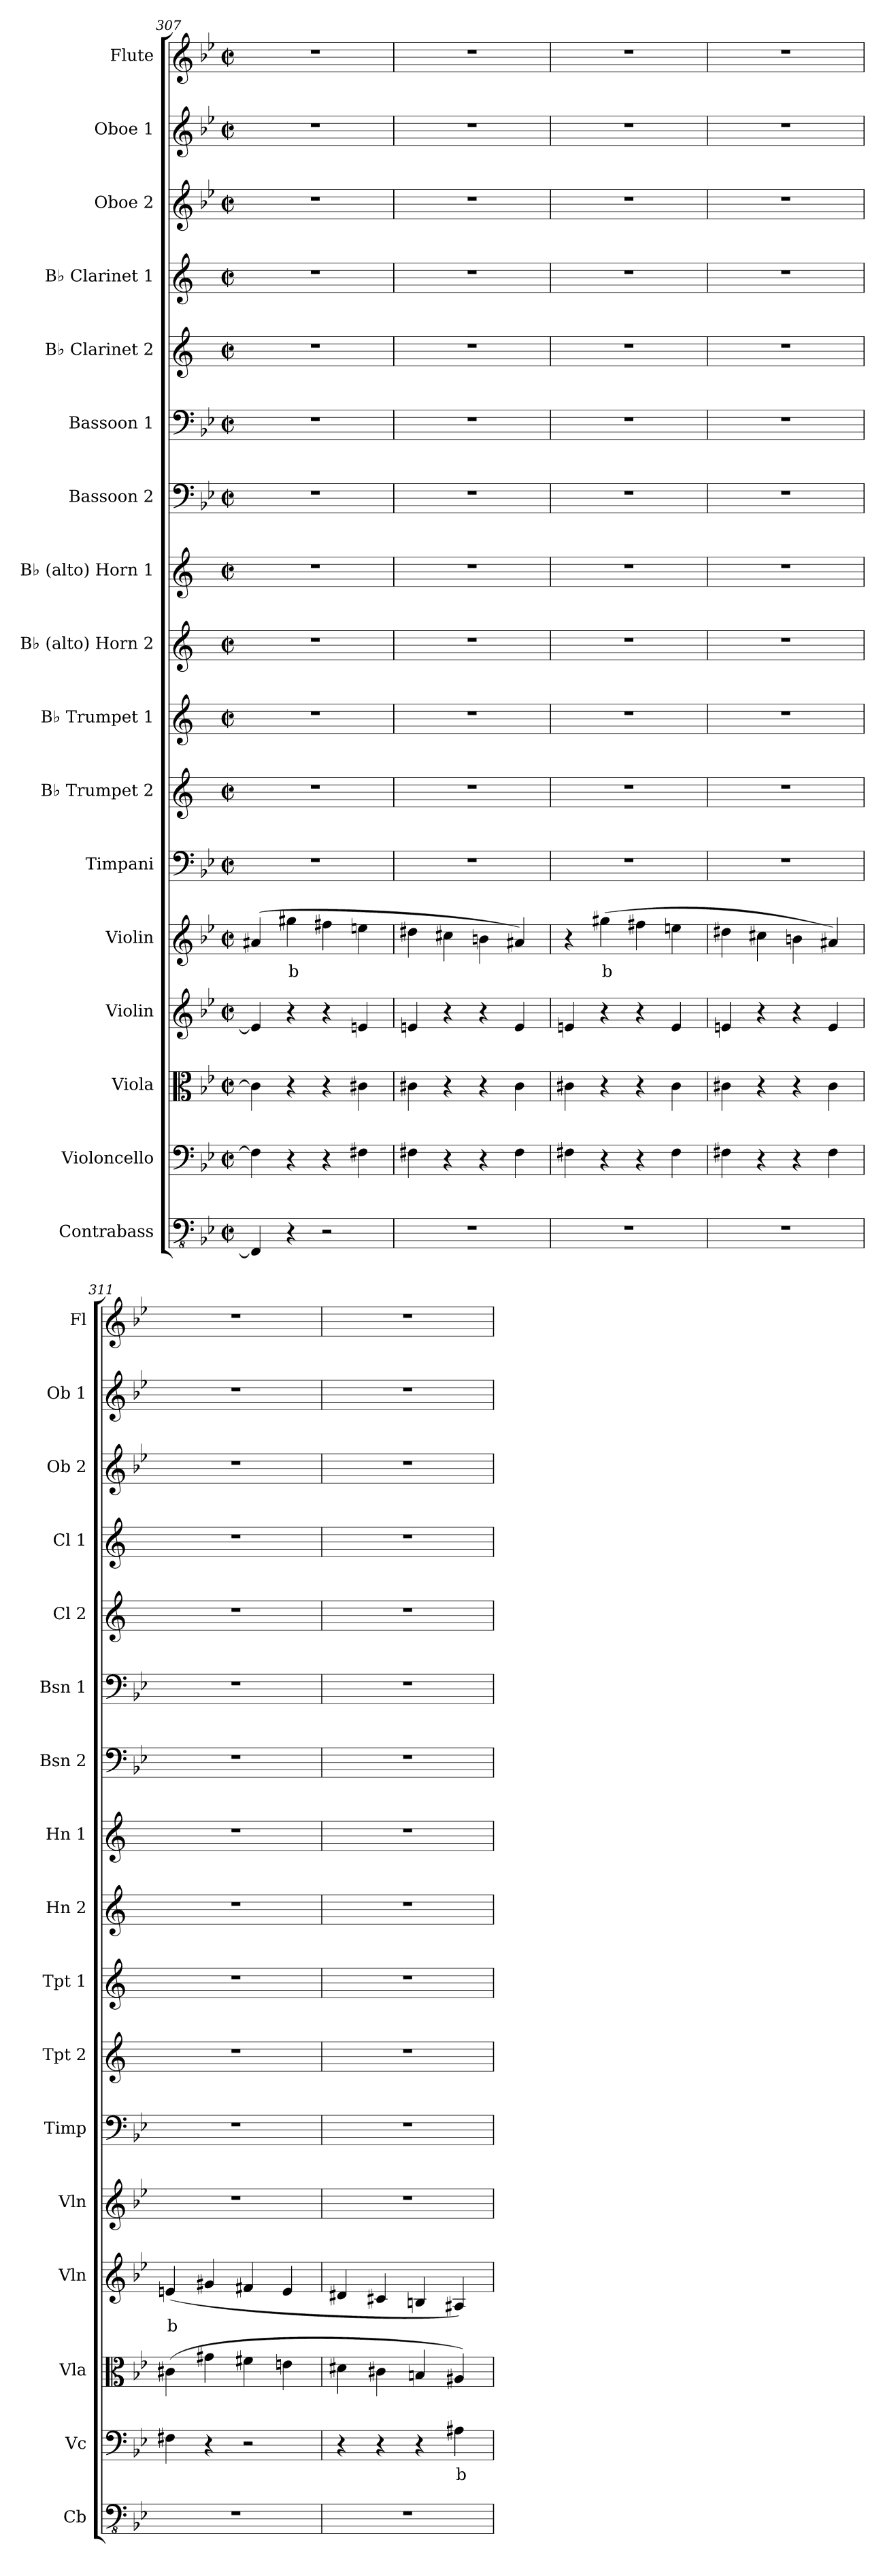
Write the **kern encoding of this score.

**kern	**kern	**text	**dynam	**kern	**dynam	**kern	**text	**dynam	**kern	**text	**dynam	**kern	**kern	**kern	**kern	**kern	**kern	**kern	**kern	**kern	**kern	**kern	**kern
*part17	*part16	*part16	*part16	*part15	*part15	*part14	*part14	*part14	*part13	*part13	*part13	*part12	*part11	*part10	*part9	*part8	*part7	*part6	*part5	*part4	*part3	*part2	*part1
*staff17	*staff16	*staff16	*staff16	*staff15	*staff15	*staff14	*staff14	*staff14	*staff13	*staff13	*staff13	*staff12	*staff11	*staff10	*staff9	*staff8	*staff7	*staff6	*staff5	*staff4	*staff3	*staff2	*staff1
*I"Contrabass	*I"Violoncello	*	*	*I"Viola	*	*I"Violin	*	*	*I"Violin	*	*	*I"Timpani	*I"B♭ Trumpet 2	*I"B♭ Trumpet 1	*I"B♭ (alto) Horn 2	*I"B♭ (alto) Horn 1	*I"Bassoon 2	*I"Bassoon 1	*I"B♭ Clarinet 2	*I"B♭ Clarinet 1	*I"Oboe 2	*I"Oboe 1	*I"Flute
*I'Cb	*I'Vc	*	*	*I'Vla	*	*I'Vln	*	*	*I'Vln	*	*	*I'Timp	*I'Tpt 2	*I'Tpt 1	*I'Hn 2	*I'Hn 1	*I'Bsn 2	*I'Bsn 1	*I'Cl 2	*I'Cl 1	*I'Ob 2	*I'Ob 1	*I'Fl
!!LO:PB:g=z
*clefFv4	*clefF4	*	*	*clefC3	*	*clefG2	*	*	*clefG2	*	*	*clefF4	*clefG2	*clefG2	*clefG2	*clefG2	*clefF4	*clefF4	*clefG2	*clefG2	*clefG2	*clefG2	*clefG2
*	*	*	*	*	*	*	*	*	*	*	*	*	*ITrd1c2	*ITrd1c2	*ITrd1c2	*ITrd1c2	*	*	*ITrd1c2	*ITrd1c2	*	*	*
*k[b-e-]	*k[b-e-]	*	*	*k[b-e-]	*	*k[b-e-]	*	*	*k[b-e-]	*	*	*k[b-e-]	*k[b-e-]	*k[b-e-]	*k[b-e-]	*k[b-e-]	*k[b-e-]	*k[b-e-]	*k[b-e-]	*k[b-e-]	*k[b-e-]	*k[b-e-]	*k[b-e-]
*M2/2	*M2/2	*	*	*M2/2	*	*M2/2	*	*	*M2/2	*	*	*M2/2	*M2/2	*M2/2	*M2/2	*M2/2	*M2/2	*M2/2	*M2/2	*M2/2	*M2/2	*M2/2	*M2/2
*met(c|)	*met(c|)	*	*	*met(c|)	*	*met(c|)	*	*	*met(c|)	*	*	*met(c|)	*met(c|)	*met(c|)	*met(c|)	*met(c|)	*met(c|)	*met(c|)	*met(c|)	*met(c|)	*met(c|)	*met(c|)	*met(c|)
=307	=307	=307	=307	=307	=307	=307	=307	=307	=307	=307	=307	=307	=307	=307	=307	=307	=307	=307	=307	=307	=307	=307	=307
4FFF#/]	4F#\]	.	.	4c#\]	.	4e/]	.	.	(>4a#X/	.	.	1r	1r	1r	1r	1r	1r	1r	1r	1r	1r	1r	1r
!	!	!	!	!	!	!	!	!	!	!LO:LY:b:color=#FF0000	!	!	!	!	!	!	!	!	!	!	!	!	!
4r	4r	.	.	4r	.	4r	.	.	4gg#X\	b	.	.	.	.	.	.	.	.	.	.	.	.	.
!	!	!	!	!	!	!	!	!	!	!	!LO:DY:b	!	!	!	!	!	!	!	!	!	!	!	!
!	!	!	!	!	!	!	!	!	!	!	!LO:DY:n=1:b	!	!	!	!	!	!	!	!	!	!	!	!
2r	4r	.	.	4r	.	4r	.	.	4ff#X\	.	other-dynamics pp	.	.	.	.	.	.	.	.	.	.	.	.
.	4F#X\	.	.	4c#X\	.	4en/	.	.	4een\	.	.	.	.	.	.	.	.	.	.	.	.	.	.
=308	=308	=308	=308	=308	=308	=308	=308	=308	=308	=308	=308	=308	=308	=308	=308	=308	=308	=308	=308	=308	=308	=308	=308
1r	4F#X\	.	.	4c#X\	.	4en/	.	.	4dd#X\	.	.	1r	1r	1r	1r	1r	1r	1r	1r	1r	1r	1r	1r
!	!	!	!LO:DY:b	!	!	!	!	!	!	!	!	!	!	!	!	!	!	!	!	!	!	!	!
!	!	!	!LO:DY:n=1:b	!	!LO:DY:b	!	!	!	!	!	!	!	!	!	!	!	!	!	!	!	!	!	!
!	!	!	!	!	!LO:DY:n=1:b	!	!	!LO:DY:b	!	!	!	!	!	!	!	!	!	!	!	!	!	!	!
!	!	!	!	!	!	!	!	!LO:DY:n=1:b	!	!	!	!	!	!	!	!	!	!	!	!	!	!	!
.	4r	.	other-dynamics pp	4r	other-dynamics pp	4r	.	other-dynamics pp	4cc#X\	.	.	.	.	.	.	.	.	.	.	.	.	.	.
.	4r	.	.	4r	.	4r	.	.	4bn\	.	.	.	.	.	.	.	.	.	.	.	.	.	.
.	4F#\	.	.	4c#\	.	4e/	.	.	4a#X/)	.	.	.	.	.	.	.	.	.	.	.	.	.	.
=309	=309	=309	=309	=309	=309	=309	=309	=309	=309	=309	=309	=309	=309	=309	=309	=309	=309	=309	=309	=309	=309	=309	=309
1r	4F#X\	.	.	4c#X\	.	4en/	.	.	4r	.	.	1r	1r	1r	1r	1r	1r	1r	1r	1r	1r	1r	1r
!	!	!	!	!	!	!	!	!	!	!LO:LY:b:color=#FF0000	!	!	!	!	!	!	!	!	!	!	!	!	!
.	4r	.	.	4r	.	4r	.	.	(>4gg#X\	b	.	.	.	.	.	.	.	.	.	.	.	.	.
.	4r	.	.	4r	.	4r	.	.	4ff#X\	.	.	.	.	.	.	.	.	.	.	.	.	.	.
.	4F#\	.	.	4c#\	.	4e/	.	.	4een\	.	.	.	.	.	.	.	.	.	.	.	.	.	.
=310	=310	=310	=310	=310	=310	=310	=310	=310	=310	=310	=310	=310	=310	=310	=310	=310	=310	=310	=310	=310	=310	=310	=310
1r	4F#X\	.	.	4c#X\	.	4en/	.	.	4dd#X\	.	.	1r	1r	1r	1r	1r	1r	1r	1r	1r	1r	1r	1r
.	4r	.	.	4r	.	4r	.	.	4cc#X\	.	.	.	.	.	.	.	.	.	.	.	.	.	.
.	4r	.	.	4r	.	4r	.	.	4bn\	.	.	.	.	.	.	.	.	.	.	.	.	.	.
.	4F#\	.	.	4c#\	.	4e/	.	.	4a#X/)	.	.	.	.	.	.	.	.	.	.	.	.	.	.
=311	=311	=311	=311	=311	=311	=311	=311	=311	=311	=311	=311	=311	=311	=311	=311	=311	=311	=311	=311	=311	=311	=311	=311
!	!	!	!	!	!	!	!LO:LY:b:color=#FF0000	!	!	!	!	!	!	!	!	!	!	!	!	!	!	!	!
1r	4F#X\	.	.	(>4c#X\	.	(>4en/	b	.	1r	.	.	1r	1r	1r	1r	1r	1r	1r	1r	1r	1r	1r	1r
.	4r	.	.	4g#X\	.	4g#X/	.	.	.	.	.	.	.	.	.	.	.	.	.	.	.	.	.
.	2r	.	.	4f#X\	.	4f#X/	.	.	.	.	.	.	.	.	.	.	.	.	.	.	.	.	.
.	.	.	.	4en\	.	4e/	.	.	.	.	.	.	.	.	.	.	.	.	.	.	.	.	.
=312	=312	=312	=312	=312	=312	=312	=312	=312	=312	=312	=312	=312	=312	=312	=312	=312	=312	=312	=312	=312	=312	=312	=312
1r	4r	.	.	4d#X\	.	4d#X/	.	.	1r	.	.	1r	1r	1r	1r	1r	1r	1r	1r	1r	1r	1r	1r
.	4r	.	.	4c#X\	.	4c#X/	.	.	.	.	.	.	.	.	.	.	.	.	.	.	.	.	.
.	4r	.	.	4Bn/	.	4Bn/	.	.	.	.	.	.	.	.	.	.	.	.	.	.	.	.	.
!	!	!LO:LY:b:color=#FF0000	!	!	!	!	!	!	!	!	!	!	!	!	!	!	!	!	!	!	!	!	!
.	4A#X\	b	.	4A#X/)	.	4A#X/)	.	.	.	.	.	.	.	.	.	.	.	.	.	.	.	.	.
=	=	=	=	=	=	=	=	=	=	=	=	=	=	=	=	=	=	=	=	=	=	=	=
*-	*-	*-	*-	*-	*-	*-	*-	*-	*-	*-	*-	*-	*-	*-	*-	*-	*-	*-	*-	*-	*-	*-	*-
